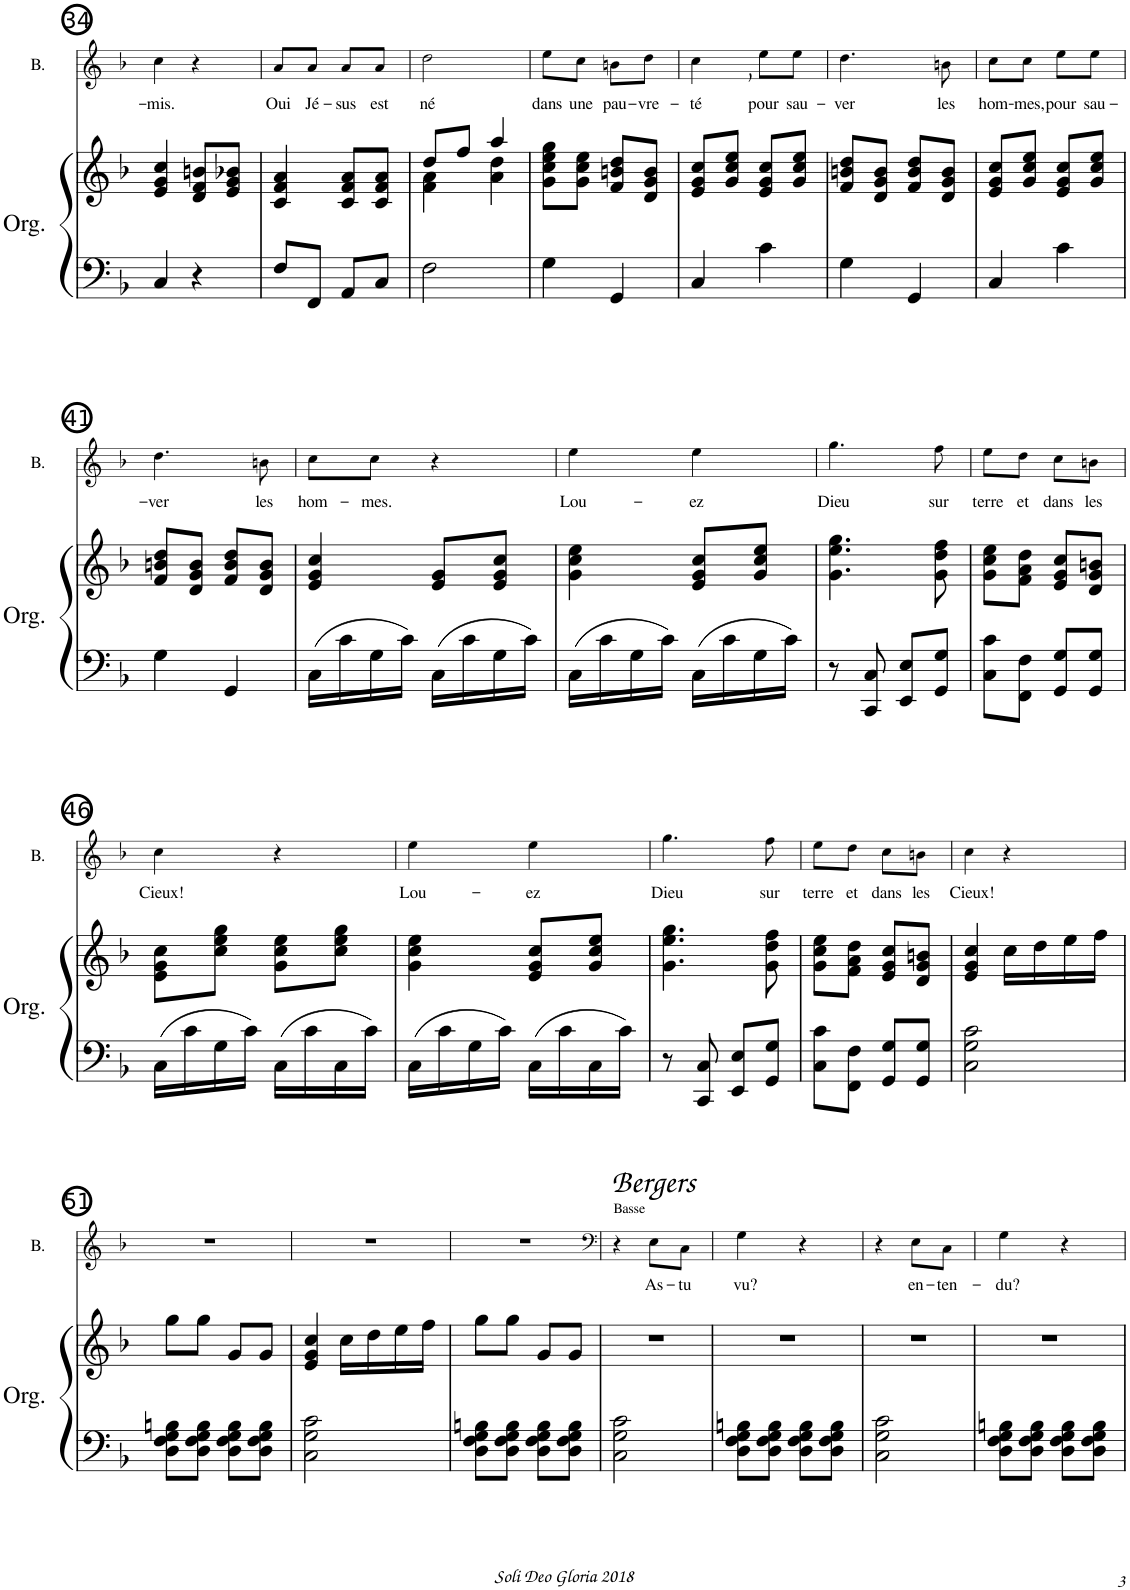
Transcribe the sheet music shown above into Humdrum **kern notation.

**kern	**kern	**kern	**text
*part2	*part2	*part1	*part1
*staff3	*staff2	*staff1	*staff1
*I"Orgue	*	*I"Bass	*
*I'Org.	*	*I'B.	*
!!LO:PB:g=z
*clefF4	*clefG2	*clefG2	*
*k[b-]	*k[b-]	*k[b-]	*
*M2/4	*M2/4	*M2/4	*
=34	=34	=34	=34
!	!	!	!LO:LY:b
4C/	4e/ 4g/ 4cc/	4cc\	-mis.
4r	8d/ 8f/ 8bn/L	4r	.
.	8e/ 8g/ 8b-X/J	.	.
=35	=35	=35	=35
!	!	!	!LO:LY:b
8F/L	4c/ 4f/ 4a/	8a/L	Oui
!	!	!	!LO:LY:b
8FF/J	.	8a/J	Jé-
!	!	!	!LO:LY:b
8AA/L	8c/ 8f/ 8a/L	8a/L	-sus
!	!	!	!LO:LY:b
8C/J	8c/ 8f/ 8a/J	8a/J	est
=36	=36	=36	=36
*	*^	*	*
!	!	!	!	!LO:LY:b
2F\	8dd/L	4f\ 4a\	2dd\	né
.	8ff/J	.	.	.
.	4aa/	4a\ 4dd\	.	.
=37	=37	=37	=37	=37
!	!	!	!	!LO:LY:b
*	*v	*v	*	*
4G\	8g\ 8cc\ 8ee\ 8gg\L	8ee\L	dans
!	!	!	!LO:LY:b
.	8g\ 8cc\ 8ee\J	8cc\J	une
!	!	!	!LO:LY:b
4GG/	8f/ 8bn/ 8dd/L	8bn\L	pau-
!	!	!	!LO:LY:b
.	8d/ 8g/ 8b/J	8dd\J	-vre-
=38	=38	=38	=38
!	!	!	!LO:LY:b
4C/	8e/ 8g/ 8cc/L	4cc,<\	-té
.	8g/ 8cc/ 8ee/J	.	.
!	!	!	!LO:LY:b
4c\	8e/ 8g/ 8cc/L	8ee\L	pour
!	!	!	!LO:LY:b
.	8g/ 8cc/ 8ee/J	8ee\J	sau-
=39	=39	=39	=39
!	!	!	!LO:LY:b
4G\	8f/ 8bn/ 8dd/L	4.dd\	-ver
.	8d/ 8g/ 8b/J	.	.
4GG/	8f/ 8b/ 8dd/L	.	.
!	!	!	!LO:LY:b
.	8d/ 8g/ 8b/J	8bn\	les
=40	=40	=40	=40
!	!	!	!LO:LY:b
4C/	8e/ 8g/ 8cc/L	8cc\L	hom-
!	!	!	!LO:LY:b
.	8g/ 8cc/ 8ee/J	8cc\J	-mes,
!	!	!	!LO:LY:b
4c\	8e/ 8g/ 8cc/L	8ee\L	pour
!	!	!	!LO:LY:b
.	8g/ 8cc/ 8ee/J	8ee\J	sau-
!!LO:LB:g=z
=41	=41	=41	=41
!	!	!	!LO:LY:b
4G\	8f/ 8bn/ 8dd/L	4.dd\	-ver
.	8d/ 8g/ 8b/J	.	.
4GG/	8f/ 8b/ 8dd/L	.	.
!	!	!	!LO:LY:b
.	8d/ 8g/ 8b/J	8bn\	les
=42	=42	=42	=42
!	!	!	!LO:LY:b
16C\LL	4e/ 4g/ 4cc/	8cc\L	hom-
16c\	.	.	.
!	!	!	!LO:LY:b
16G\	.	8cc\J	-mes.
16c\JJ	.	.	.
16C\LL	8e/ 8g/L	4r	.
16c\	.	.	.
16G\	8e/ 8g/ 8cc/J	.	.
16c\JJ	.	.	.
=43	=43	=43	=43
!	!	!	!LO:LY:b
16C\LL	4g\ 4cc\ 4ee\	4ee\	Lou-
16c\	.	.	.
16G\	.	.	.
16c\JJ	.	.	.
!	!	!	!LO:LY:b
16C\LL	8e/ 8g/ 8cc/L	4ee\	-ez
16c\	.	.	.
16G\	8g/ 8cc/ 8ee/J	.	.
16c\JJ	.	.	.
=44	=44	=44	=44
!	!	!	!LO:LY:b
8r	4.g\ 4.ee\ 4.gg\	4.gg\	Dieu
8CC/ 8C/	.	.	.
8EE/ 8E/L	.	.	.
!	!	!	!LO:LY:b
8GG/ 8G/J	8g\ 8dd\ 8ff\	8ff\	sur
=45	=45	=45	=45
!	!	!	!LO:LY:b
8C\ 8c\L	8g\ 8cc\ 8ee\L	8ee\L	terre
!	!	!	!LO:LY:b
8FF\ 8F\J	8f\ 8a\ 8dd\J	8dd\J	et
!	!	!	!LO:LY:b
8GG/ 8G/L	8e/ 8g/ 8cc/L	8cc\L	dans
!	!	!	!LO:LY:b
8GG/ 8G/J	8d/ 8g/ 8bn/J	8bn\J	les
!!LO:LB:g=z
=46	=46	=46	=46
!	!	!	!LO:LY:b
16C\LL	8e\ 8g\ 8cc\L	4cc\	Cieux!
16c\	.	.	.
16G\	8cc\ 8ee\ 8gg\J	.	.
16c\JJ	.	.	.
16C\LL	8g\ 8cc\ 8ee\L	4r	.
16c\	.	.	.
16C\	8cc\ 8ee\ 8gg\J	.	.
16c\JJ	.	.	.
=47	=47	=47	=47
!	!	!	!LO:LY:b
16C\LL	4g\ 4cc\ 4ee\	4ee\	Lou-
16c\	.	.	.
16G\	.	.	.
16c\JJ	.	.	.
!	!	!	!LO:LY:b
16C\LL	8e/ 8g/ 8cc/L	4ee\	-ez
16c\	.	.	.
16C\	8g/ 8cc/ 8ee/J	.	.
16c\JJ	.	.	.
=48	=48	=48	=48
!	!	!	!LO:LY:b
8r	4.g\ 4.ee\ 4.gg\	4.gg\	Dieu
8CC/ 8C/	.	.	.
8EE/ 8E/L	.	.	.
!	!	!	!LO:LY:b
8GG/ 8G/J	8g\ 8dd\ 8ff\	8ff\	sur
=49	=49	=49	=49
!	!	!	!LO:LY:b
8C\ 8c\L	8g\ 8cc\ 8ee\L	8ee\L	terre
!	!	!	!LO:LY:b
8FF\ 8F\J	8f\ 8a\ 8dd\J	8dd\J	et
!	!	!	!LO:LY:b
8GG/ 8G/L	8e/ 8g/ 8cc/L	8cc\L	dans
!	!	!	!LO:LY:b
8GG/ 8G/J	8d/ 8g/ 8bn/J	8bn\J	les
=50	=50	=50	=50
!	!	!	!LO:LY:b
2C\ 2G\ 2c\	4e/ 4g/ 4cc/	4cc\	Cieux!
.	16cc\LL	4r	.
.	16dd\	.	.
.	16ee\	.	.
.	16ff\JJ	.	.
!!LO:LB:g=z
=51	=51	=51	=51
8D\ 8F\ 8G\ 8Bn\L	8gg\L	2r	.
8D\ 8F\ 8G\ 8B\J	8gg\J	.	.
8D\ 8F\ 8G\ 8B\L	8g/L	.	.
8D\ 8F\ 8G\ 8B\J	8g/J	.	.
=52	=52	=52	=52
2C\ 2G\ 2c\	4e/ 4g/ 4cc/	2r	.
.	16cc\LL	.	.
.	16dd\	.	.
.	16ee\	.	.
.	16ff\JJ	.	.
=53	=53	=53	=53
8D\ 8F\ 8G\ 8Bn\L	8gg\L	2r	.
8D\ 8F\ 8G\ 8B\J	8gg\J	.	.
8D\ 8F\ 8G\ 8B\L	8g/L	.	.
8D\ 8F\ 8G\ 8B\J	8g/J	.	.
=54	=54	=54	=54
*	*	*clefF4	*
!	!	!LO:TX:a:B:t=Bergers	!
!	!	!LO:TX:a:t=Basse	!
2C\ 2G\ 2c\	2r	4r	.
!	!	!	!LO:LY:b
.	.	8E\L	As-
!	!	!	!LO:LY:b
.	.	8C\J	-tu
=55	=55	=55	=55
!	!	!	!LO:LY:b
8D\ 8F\ 8G\ 8Bn\L	2r	4G\	vu?
8D\ 8F\ 8G\ 8B\J	.	.	.
8D\ 8F\ 8G\ 8B\L	.	4r	.
8D\ 8F\ 8G\ 8B\J	.	.	.
=56	=56	=56	=56
2C\ 2G\ 2c\	2r	4r	.
!	!	!	!LO:LY:b
.	.	8E\L	en-
!	!	!	!LO:LY:b
.	.	8C\J	-ten-
=57	=57	=57	=57
!	!	!	!LO:LY:b
8D\ 8F\ 8G\ 8Bn\L	2r	4G\	-du?
8D\ 8F\ 8G\ 8B\J	.	.	.
8D\ 8F\ 8G\ 8B\L	.	4r	.
8D\ 8F\ 8G\ 8B\J	.	.	.
=	=	=	=
*-	*-	*-	*-
